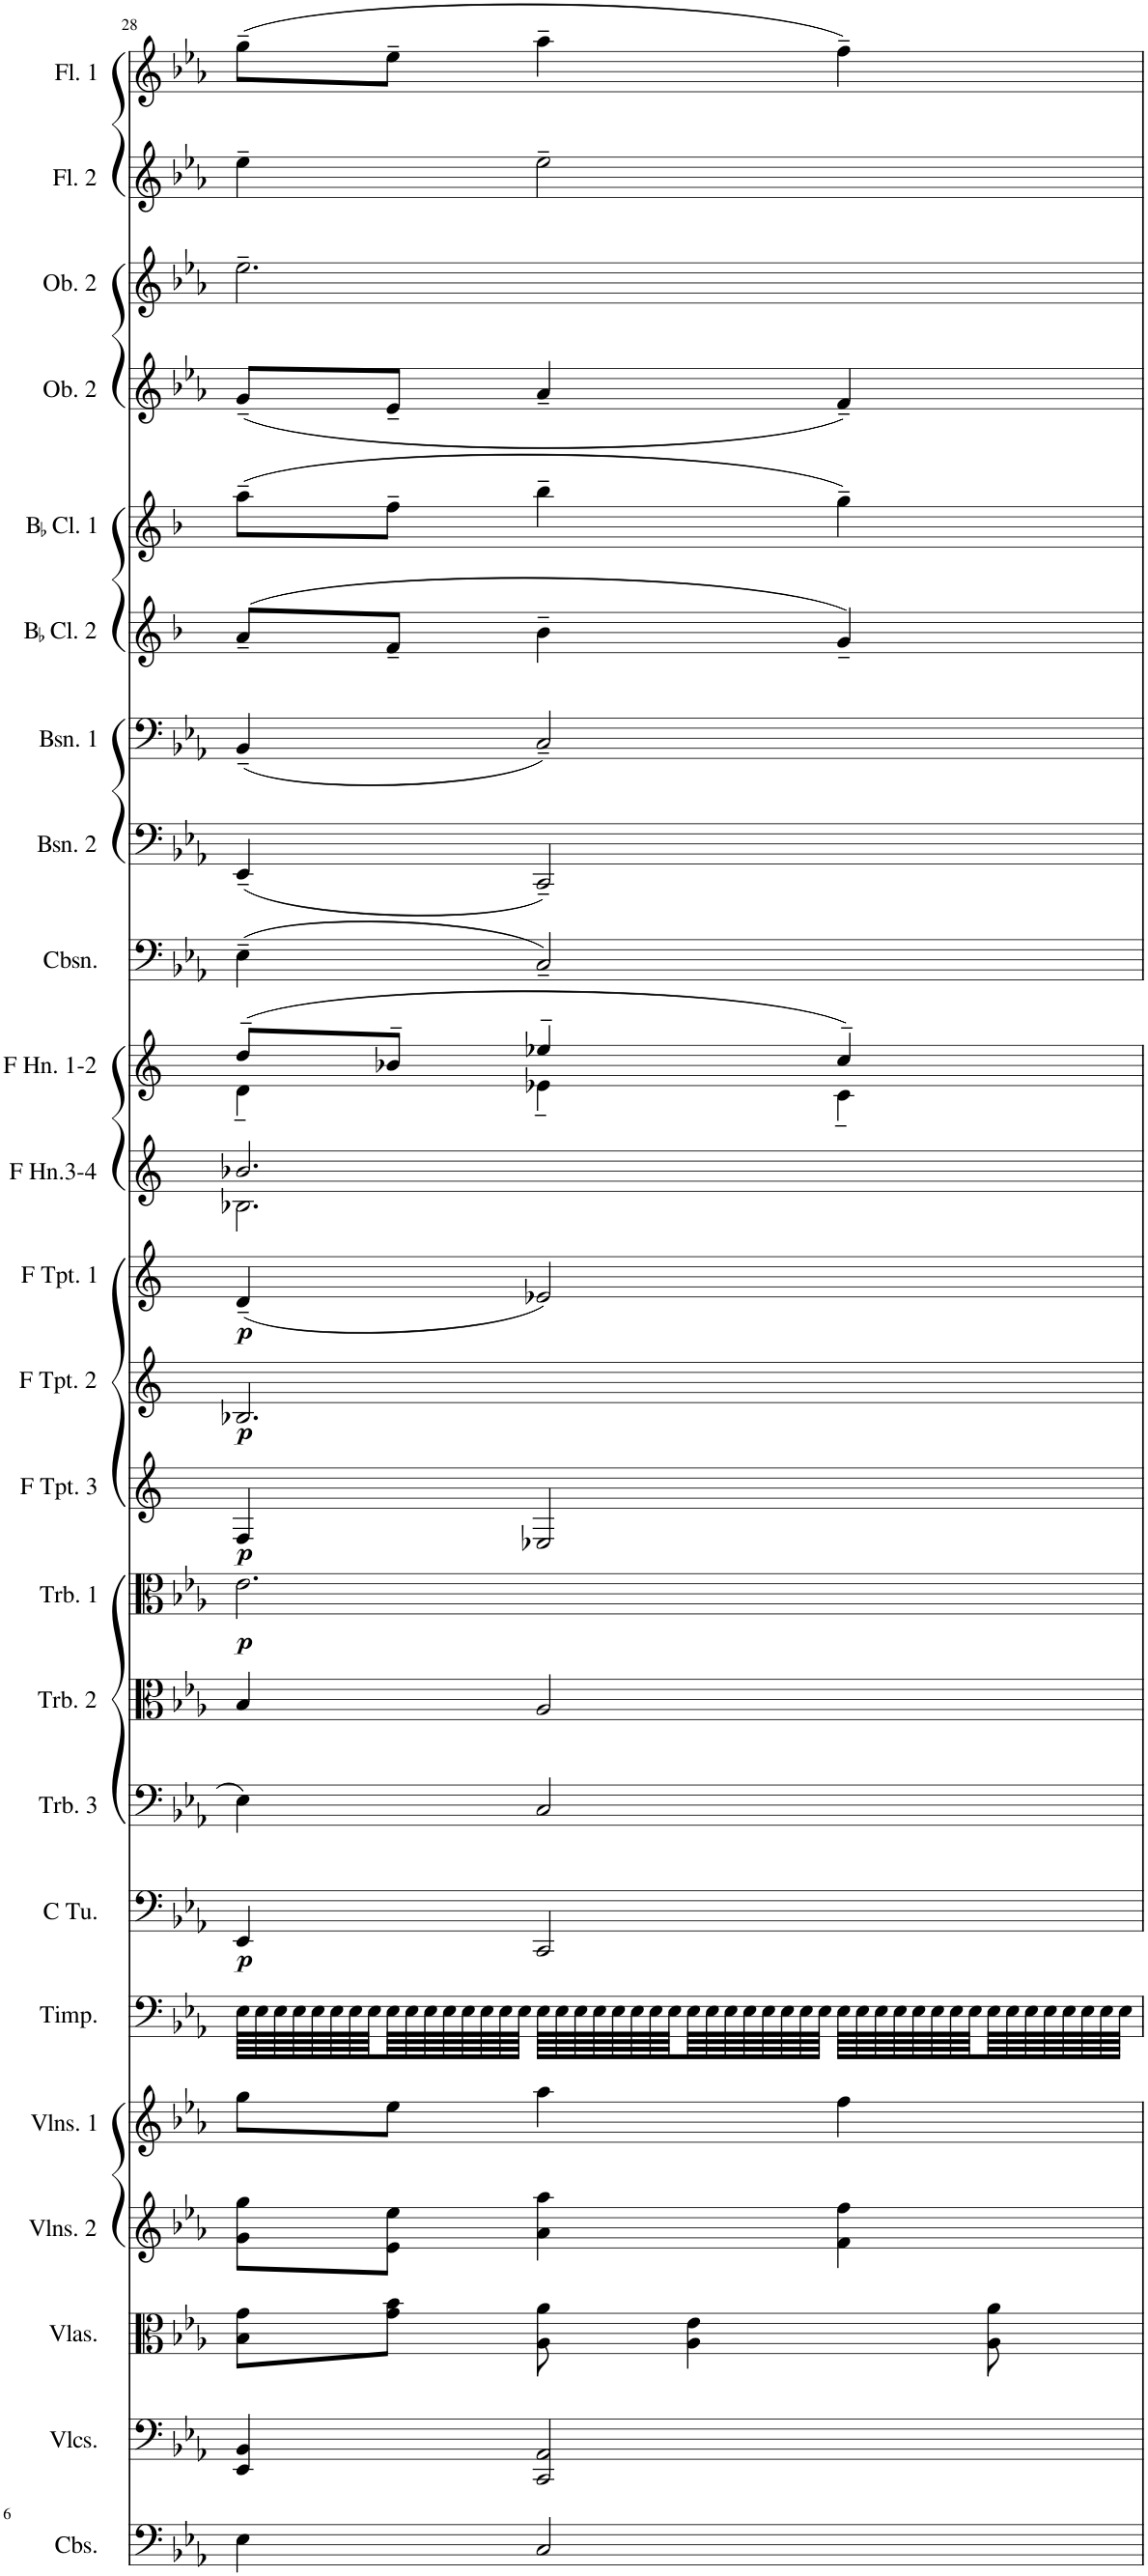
**kern	**kern	**kern	**kern	**kern	**kern	**kern	**dynam	**kern	**kern	**kern	**dynam	**kern	**dynam	**kern	**dynam	**kern	**dynam	**kern	**kern	**kern	**kern	**kern	**kern	**kern	**kern	**kern	**kern	**kern
*part24	*part23	*part22	*part21	*part20	*part19	*part18	*part18	*part17	*part16	*part15	*part15	*part14	*part14	*part13	*part13	*part12	*part12	*part11	*part10	*part9	*part8	*part7	*part6	*part5	*part4	*part3	*part2	*part1
*staff24	*staff23	*staff22	*staff21	*staff20	*staff19	*staff18	*staff18	*staff17	*staff16	*staff15	*staff15	*staff14	*staff14	*staff13	*staff13	*staff12	*staff12	*staff11	*staff10	*staff9	*staff8	*staff7	*staff6	*staff5	*staff4	*staff3	*staff2	*staff1
*I"Contrabasses	*I"Violoncellos	*I"Violas	*I"Violins 2	*I"Violins 1	*I"Timpani	*I"C Tuba	*	*I"Trombone 3	*I"Trombone 2	*I"Trombone 1	*	*I"F Trumpet 3	*	*I"F Trumpet 2	*	*I"F Trumpet 1	*	*I"F Horns 3-4	*I"F Horns 1-2	*I"Contrabasson	*I"Bassoon 2	*I"Bassoon 1	*I"BaccidentalFlat Clarinet 2	*I"BaccidentalFlat Clarinet 1	*I"Oboe 2	*I"Oboe 1	*I"Flute 2	*I"Flute 1
*I'Cbs.	*I'Vlcs.	*I'Vlas.	*I'Vlns. 2	*I'Vlns. 1	*I'Timp.	*I'C Tu.	*	*I'Trb. 3	*I'Trb. 2	*I'Trb. 1	*	*I'F Tpt. 3	*	*I'F Tpt. 2	*	*I'F Tpt. 1	*	*I'F Hn.3-4	*I'F Hn. 1-2	*I'Cbsn.	*I'Bsn. 2	*I'Bsn. 1	*I'BaccidentalFlat Cl. 2	*I'BaccidentalFlat Cl. 1	*I'Ob. 2	*I'Ob. 2	*I'Fl. 2	*I'Fl. 1
!!LO:PB:g=z
*clefF4	*clefF4	*clefC3	*clefG2	*clefG2	*clefF4	*clefF4	*	*clefF4	*clefC3	*clefC3	*	*clefG2	*	*clefG2	*	*clefG2	*	*clefG2	*clefG2	*clefF4	*clefF4	*clefF4	*clefG2	*clefG2	*clefG2	*clefG2	*clefG2	*clefG2
*Trd7c12	*	*	*	*	*	*	*	*	*	*	*	*Trd-3c-5	*	*Trd-3c-5	*	*Trd-3c-5	*	*Trd4c7	*Trd4c7	*Trd7c12	*	*	*Trd1c2	*Trd1c2	*	*	*	*
*k[b-e-a-]	*k[b-e-a-]	*k[b-e-a-]	*k[b-e-a-]	*k[b-e-a-]	*k[b-e-a-]	*k[b-e-a-]	*	*k[b-e-a-]	*k[b-e-a-]	*k[b-e-a-]	*	*k[]	*	*k[]	*	*k[]	*	*k[]	*k[]	*k[b-e-a-]	*k[b-e-a-]	*k[b-e-a-]	*k[b-]	*k[b-]	*k[b-e-a-]	*k[b-e-a-]	*k[b-e-a-]	*k[b-e-a-]
*M3/4	*M3/4	*M3/4	*M3/4	*M3/4	*M3/4	*M3/4	*	*M3/4	*M3/4	*M3/4	*	*M3/4	*	*M3/4	*	*M3/4	*	*M3/4	*M3/4	*M3/4	*M3/4	*M3/4	*M3/4	*M3/4	*M3/4	*M3/4	*M3/4	*M3/4
=28	=28	=28	=28	=28	=28	=28	=28	=28	=28	=28	=28	=28	=28	=28	=28	=28	=28	=28	=28	=28	=28	=28	=28	=28	=28	=28	=28	=28
*	*	*	*	*	*	*	*	*	*	*	*	*	*	*	*	*	*	*^	*^	*	*	*	*	*	*	*	*	*
!	!	!	!	!	!	!	!LO:DY:b	!	!	!	!LO:DY:b	!	!LO:DY:b	!	!LO:DY:b	!	!LO:DY:b	!	!	!	!	!	!	!	!	!	!	!	!	!
4E-\	4EE-/ 4BB-/	8B-\ 8g\L	8g\ 8gg\L	8gg\L	64E-\LLLL	4EE-/	p	4E-\	4B-/	2.e-\	p	4F/	p	2.B-X/	p	(4d~/	p	2.b-X/	2.B-X\	(8dd~/L	4d~\	(4E-~\	(4EE-~/	(4BB-~/	(8a~/L	(8aa~\L	(8g~/L	2.ee-~\	4ee-~\	(8gg~\L
.	.	.	.	.	64E-\	.	.	.	.	.	.	.	.	.	.	.	.	.	.	.	.	.	.	.	.	.	.	.	.	.
.	.	.	.	.	64E-\	.	.	.	.	.	.	.	.	.	.	.	.	.	.	.	.	.	.	.	.	.	.	.	.	.
.	.	.	.	.	64E-\	.	.	.	.	.	.	.	.	.	.	.	.	.	.	.	.	.	.	.	.	.	.	.	.	.
.	.	.	.	.	64E-\	.	.	.	.	.	.	.	.	.	.	.	.	.	.	.	.	.	.	.	.	.	.	.	.	.
.	.	.	.	.	64E-\	.	.	.	.	.	.	.	.	.	.	.	.	.	.	.	.	.	.	.	.	.	.	.	.	.
.	.	.	.	.	64E-\	.	.	.	.	.	.	.	.	.	.	.	.	.	.	.	.	.	.	.	.	.	.	.	.	.
.	.	.	.	.	64E-\	.	.	.	.	.	.	.	.	.	.	.	.	.	.	.	.	.	.	.	.	.	.	.	.	.
.	.	8g\ 8b-\J	8e-\ 8ee-\J	8ee-\J	64E-\	.	.	.	.	.	.	.	.	.	.	.	.	.	.	8b-X~/J	.	.	.	.	8f~/J	8ff~\J	8e-~/J	.	.	8ee-~\J
.	.	.	.	.	64E-\	.	.	.	.	.	.	.	.	.	.	.	.	.	.	.	.	.	.	.	.	.	.	.	.	.
.	.	.	.	.	64E-\	.	.	.	.	.	.	.	.	.	.	.	.	.	.	.	.	.	.	.	.	.	.	.	.	.
.	.	.	.	.	64E-\	.	.	.	.	.	.	.	.	.	.	.	.	.	.	.	.	.	.	.	.	.	.	.	.	.
.	.	.	.	.	64E-\	.	.	.	.	.	.	.	.	.	.	.	.	.	.	.	.	.	.	.	.	.	.	.	.	.
.	.	.	.	.	64E-\	.	.	.	.	.	.	.	.	.	.	.	.	.	.	.	.	.	.	.	.	.	.	.	.	.
.	.	.	.	.	64E-\	.	.	.	.	.	.	.	.	.	.	.	.	.	.	.	.	.	.	.	.	.	.	.	.	.
.	.	.	.	.	64E-\JJJJ	.	.	.	.	.	.	.	.	.	.	.	.	.	.	.	.	.	.	.	.	.	.	.	.	.
2C/	2CC/ 2AA-/	8A-\ 8a-\	4a-\ 4aa-\	4aa-\	64E-\LLLL	2CC/	.	2C/	2A-/	.	.	2E-X/	.	.	.	2e-X/)	.	.	.	4ee-X~/	4e-X~\	2C~/)	2CC~/)	2C~/)	4b-~\	4bb-~\	4a-~/	.	2ee-~\	4aa-~\
.	.	.	.	.	64E-\	.	.	.	.	.	.	.	.	.	.	.	.	.	.	.	.	.	.	.	.	.	.	.	.	.
.	.	.	.	.	64E-\	.	.	.	.	.	.	.	.	.	.	.	.	.	.	.	.	.	.	.	.	.	.	.	.	.
.	.	.	.	.	64E-\	.	.	.	.	.	.	.	.	.	.	.	.	.	.	.	.	.	.	.	.	.	.	.	.	.
.	.	.	.	.	64E-\	.	.	.	.	.	.	.	.	.	.	.	.	.	.	.	.	.	.	.	.	.	.	.	.	.
.	.	.	.	.	64E-\	.	.	.	.	.	.	.	.	.	.	.	.	.	.	.	.	.	.	.	.	.	.	.	.	.
.	.	.	.	.	64E-\	.	.	.	.	.	.	.	.	.	.	.	.	.	.	.	.	.	.	.	.	.	.	.	.	.
.	.	.	.	.	64E-\	.	.	.	.	.	.	.	.	.	.	.	.	.	.	.	.	.	.	.	.	.	.	.	.	.
.	.	4A-\ 4e-\	.	.	64E-\	.	.	.	.	.	.	.	.	.	.	.	.	.	.	.	.	.	.	.	.	.	.	.	.	.
.	.	.	.	.	64E-\	.	.	.	.	.	.	.	.	.	.	.	.	.	.	.	.	.	.	.	.	.	.	.	.	.
.	.	.	.	.	64E-\	.	.	.	.	.	.	.	.	.	.	.	.	.	.	.	.	.	.	.	.	.	.	.	.	.
.	.	.	.	.	64E-\	.	.	.	.	.	.	.	.	.	.	.	.	.	.	.	.	.	.	.	.	.	.	.	.	.
.	.	.	.	.	64E-\	.	.	.	.	.	.	.	.	.	.	.	.	.	.	.	.	.	.	.	.	.	.	.	.	.
.	.	.	.	.	64E-\	.	.	.	.	.	.	.	.	.	.	.	.	.	.	.	.	.	.	.	.	.	.	.	.	.
.	.	.	.	.	64E-\	.	.	.	.	.	.	.	.	.	.	.	.	.	.	.	.	.	.	.	.	.	.	.	.	.
.	.	.	.	.	64E-\JJJJ	.	.	.	.	.	.	.	.	.	.	.	.	.	.	.	.	.	.	.	.	.	.	.	.	.
.	.	.	4f\ 4ff\	4ff\	64E-\LLLL	.	.	.	.	.	.	.	.	.	.	.	.	.	.	4cc~/)	4c~\	.	.	.	4g~/)	4gg~\)	4f~/)	.	.	4ff~\)
.	.	.	.	.	64E-\	.	.	.	.	.	.	.	.	.	.	.	.	.	.	.	.	.	.	.	.	.	.	.	.	.
.	.	.	.	.	64E-\	.	.	.	.	.	.	.	.	.	.	.	.	.	.	.	.	.	.	.	.	.	.	.	.	.
.	.	.	.	.	64E-\	.	.	.	.	.	.	.	.	.	.	.	.	.	.	.	.	.	.	.	.	.	.	.	.	.
.	.	.	.	.	64E-\	.	.	.	.	.	.	.	.	.	.	.	.	.	.	.	.	.	.	.	.	.	.	.	.	.
.	.	.	.	.	64E-\	.	.	.	.	.	.	.	.	.	.	.	.	.	.	.	.	.	.	.	.	.	.	.	.	.
.	.	.	.	.	64E-\	.	.	.	.	.	.	.	.	.	.	.	.	.	.	.	.	.	.	.	.	.	.	.	.	.
.	.	.	.	.	64E-\	.	.	.	.	.	.	.	.	.	.	.	.	.	.	.	.	.	.	.	.	.	.	.	.	.
.	.	8A-\ 8a-\	.	.	64E-\	.	.	.	.	.	.	.	.	.	.	.	.	.	.	.	.	.	.	.	.	.	.	.	.	.
.	.	.	.	.	64E-\	.	.	.	.	.	.	.	.	.	.	.	.	.	.	.	.	.	.	.	.	.	.	.	.	.
.	.	.	.	.	64E-\	.	.	.	.	.	.	.	.	.	.	.	.	.	.	.	.	.	.	.	.	.	.	.	.	.
.	.	.	.	.	64E-\	.	.	.	.	.	.	.	.	.	.	.	.	.	.	.	.	.	.	.	.	.	.	.	.	.
.	.	.	.	.	64E-\	.	.	.	.	.	.	.	.	.	.	.	.	.	.	.	.	.	.	.	.	.	.	.	.	.
.	.	.	.	.	64E-\	.	.	.	.	.	.	.	.	.	.	.	.	.	.	.	.	.	.	.	.	.	.	.	.	.
.	.	.	.	.	64E-\	.	.	.	.	.	.	.	.	.	.	.	.	.	.	.	.	.	.	.	.	.	.	.	.	.
.	.	.	.	.	64E-\JJJJ	.	.	.	.	.	.	.	.	.	.	.	.	.	.	.	.	.	.	.	.	.	.	.	.	.
*	*	*	*	*	*	*	*	*	*	*	*	*	*	*	*	*	*	*v	*v	*	*	*	*	*	*	*	*	*	*	*
*	*	*	*	*	*	*	*	*	*	*	*	*	*	*	*	*	*	*	*v	*v	*	*	*	*	*	*	*	*	*
=	=	=	=	=	=	=	=	=	=	=	=	=	=	=	=	=	=	=	=	=	=	=	=	=	=	=	=	=
*-	*-	*-	*-	*-	*-	*-	*-	*-	*-	*-	*-	*-	*-	*-	*-	*-	*-	*-	*-	*-	*-	*-	*-	*-	*-	*-	*-	*-
